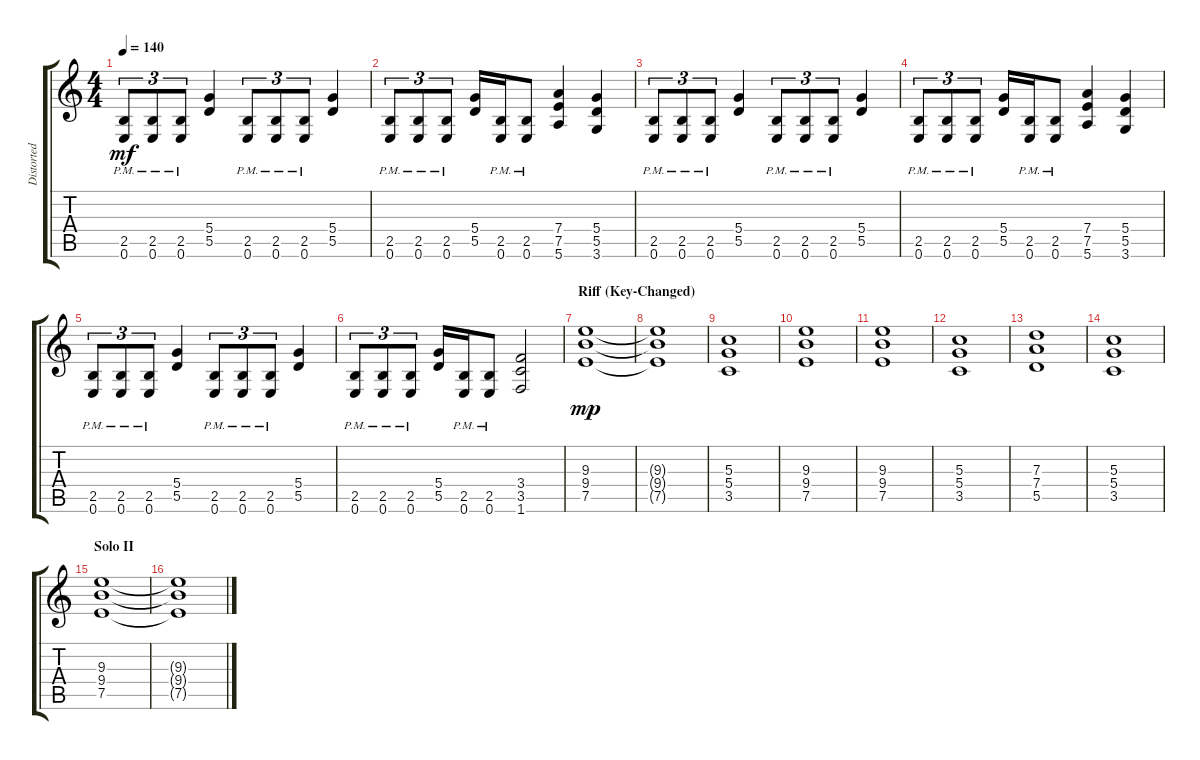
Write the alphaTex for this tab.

\track ("Distorted Rhythm" "Distorted ") {instrument distortionguitar}
\staff {score tabs}
\tuning (E4 B3 G3 D3 A2 E2) {hide}
\ts (4 4)
\tempo 140
\clef g2
\ks c
(2.5{pm} 0.6{pm}).8{tu (3 2) dy mf} (2.5{pm} 0.6{pm}).8{tu (3 2)} (2.5{pm} 0.6{pm}).8{tu (3 2)} (5.4 5.5).4 (2.5{pm} 0.6{pm}).8{tu (3 2)} (2.5{pm} 0.6{pm}).8{tu (3 2)} (2.5{pm} 0.6{pm}).8{tu (3 2)} (5.4 5.5).4 |
(2.5{pm} 0.6{pm}).8{tu (3 2)} (2.5{pm} 0.6{pm}).8{tu (3 2)} (2.5{pm} 0.6{pm}).8{tu (3 2)} (5.4 5.5).16 (2.5{pm} 0.6{pm}).16 (2.5{pm} 0.6{pm}).8 (7.4 7.5 5.6).4 (5.4 5.5 3.6).4 |
(2.5{pm} 0.6{pm}).8{tu (3 2)} (2.5{pm} 0.6{pm}).8{tu (3 2)} (2.5{pm} 0.6{pm}).8{tu (3 2)} (5.4 5.5).4 (2.5{pm} 0.6{pm}).8{tu (3 2)} (2.5{pm} 0.6{pm}).8{tu (3 2)} (2.5{pm} 0.6{pm}).8{tu (3 2)} (5.4 5.5).4 |
(2.5{pm} 0.6{pm}).8{tu (3 2)} (2.5{pm} 0.6{pm}).8{tu (3 2)} (2.5{pm} 0.6{pm}).8{tu (3 2)} (5.4 5.5).16 (2.5{pm} 0.6{pm}).16 (2.5{pm} 0.6{pm}).8 (7.4 7.5 5.6).4 (5.4 5.5 3.6).4 |
(2.5{pm} 0.6{pm}).8{tu (3 2)} (2.5{pm} 0.6{pm}).8{tu (3 2)} (2.5{pm} 0.6{pm}).8{tu (3 2)} (5.4 5.5).4 (2.5{pm} 0.6{pm}).8{tu (3 2)} (2.5{pm} 0.6{pm}).8{tu (3 2)} (2.5{pm} 0.6{pm}).8{tu (3 2)} (5.4 5.5).4 |
(2.5{pm} 0.6{pm}).8{tu (3 2)} (2.5{pm} 0.6{pm}).8{tu (3 2)} (2.5{pm} 0.6{pm}).8{tu (3 2)} (5.4 5.5).16 (2.5{pm} 0.6{pm}).16 (2.5{pm} 0.6{pm}).8 (3.4 3.5 1.6).2 |
\section ("" "Riff (Key-Changed)")
(9.3 9.4 7.5).1{dy mp} |
(9.3{t} 9.4{t} 7.5{t}).1 |
(5.3 5.4 3.5).1 |
(9.3 9.4 7.5).1 |
(9.3 9.4 7.5).1 |
(5.3 5.4 3.5).1 |
(7.3 7.4 5.5).1 |
(5.3 5.4 3.5).1 |
\section ("" "Solo II")
(9.3 9.4 7.5).1 |
(9.3{t} 9.4{t} 7.5{t}).1
